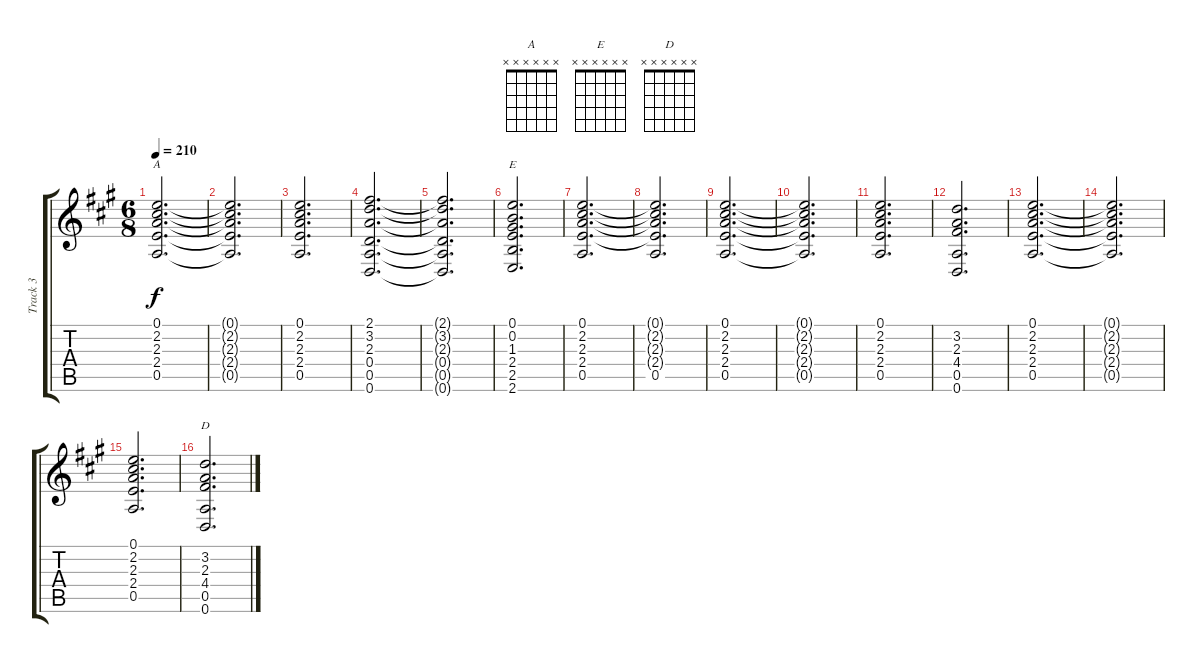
\track ("Track 3" "Track 3") {instrument electricguitarclean}
\staff {score tabs}
\tuning (E4 B3 G3 D3 A2 D2) {hide}
\chord ("A" x x x x x x)
\chord ("E" x x x x x x)
\chord ("D" x x x x x x)
\ts (6 8)
\tempo 210
\clef g2
\ks a
(0.1 2.2 2.3 2.4 0.5).2{d ch "A" dy f} |
(0.1{t} 2.2{t} 2.3{t} 2.4{t} 0.5{t}).2{d} |
(0.1 2.2 2.3 2.4 0.5).2{d} |
(2.1 3.2 2.3 0.4 0.5 0.6).2{d} |
(2.1{t} 3.2{t} 2.3{t} 0.4{t} 0.5{t} 0.6{t}).2{d} |
(0.1 0.2 1.3 2.4 2.5 2.6).2{d ch "E"} |
(0.1 2.2 2.3 2.4 0.5).2{d} |
(0.1{t} 2.2{t} 2.3{t} 2.4{t} 0.5).2{d} |
(0.1 2.2 2.3 2.4 0.5).2{d} |
(0.1{t} 2.2{t} 2.3{t} 2.4{t} 0.5{t}).2{d} |
(0.1 2.2 2.3 2.4 0.5).2{d} |
(3.2 2.3 4.4 0.5 0.6).2{d} |
(0.1 2.2 2.3 2.4 0.5).2{d} |
(0.1{t} 2.2{t} 2.3{t} 2.4{t} 0.5{t}).2{d} |
(0.1 2.2 2.3 2.4 0.5).2{d} |
(3.2 2.3 4.4 0.5 0.6).2{d ch "D"}
